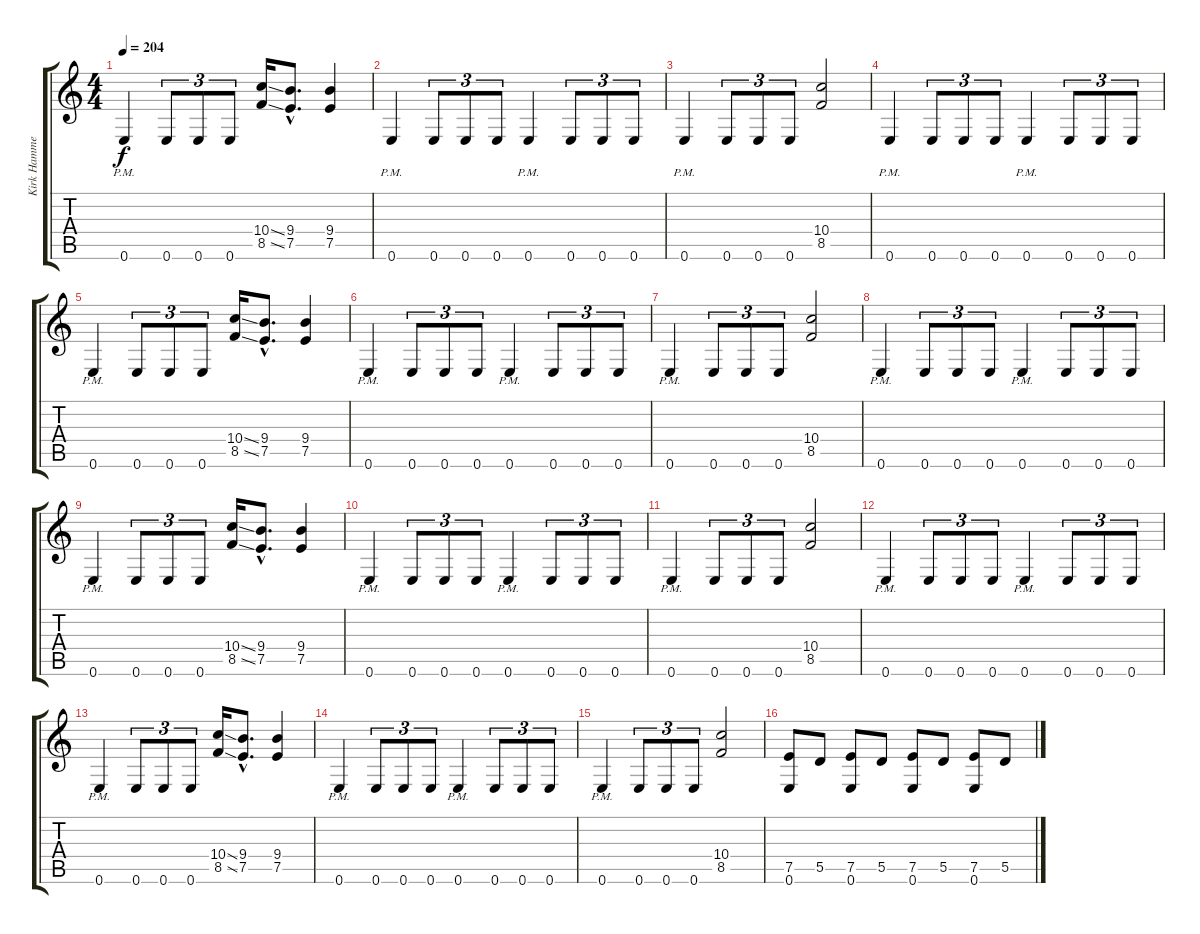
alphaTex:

\track ("Kirk Hammet (Guitar 2)" "Kirk Hamme") {instrument distortionguitar}
\staff {score tabs}
\tuning (E4 B3 G3 D3 A2 E2) {hide}
\ts (4 4)
\tempo 204
\clef g2
\ks c
0.6{pm}.4{dy f} 0.6.8{tu (3 2)} 0.6.8{tu (3 2)} 0.6.8{tu (3 2)} (10.4{ss} 8.5{ss}).16 (9.4{hac} 7.5{hac}).8{d} (9.4 7.5).4 |
0.6{pm}.4 0.6.8{tu (3 2)} 0.6.8{tu (3 2)} 0.6.8{tu (3 2)} 0.6{pm}.4 0.6.8{tu (3 2)} 0.6.8{tu (3 2)} 0.6.8{tu (3 2)} |
0.6{pm}.4 0.6.8{tu (3 2)} 0.6.8{tu (3 2)} 0.6.8{tu (3 2)} (10.4 8.5).2 |
0.6{pm}.4 0.6.8{tu (3 2)} 0.6.8{tu (3 2)} 0.6.8{tu (3 2)} 0.6{pm}.4 0.6.8{tu (3 2)} 0.6.8{tu (3 2)} 0.6.8{tu (3 2)} |
0.6{pm}.4 0.6.8{tu (3 2)} 0.6.8{tu (3 2)} 0.6.8{tu (3 2)} (10.4{ss} 8.5{ss}).16 (9.4{hac} 7.5{hac}).8{d} (9.4 7.5).4 |
0.6{pm}.4 0.6.8{tu (3 2)} 0.6.8{tu (3 2)} 0.6.8{tu (3 2)} 0.6{pm}.4 0.6.8{tu (3 2)} 0.6.8{tu (3 2)} 0.6.8{tu (3 2)} |
0.6{pm}.4 0.6.8{tu (3 2)} 0.6.8{tu (3 2)} 0.6.8{tu (3 2)} (10.4 8.5).2 |
0.6{pm}.4 0.6.8{tu (3 2)} 0.6.8{tu (3 2)} 0.6.8{tu (3 2)} 0.6{pm}.4 0.6.8{tu (3 2)} 0.6.8{tu (3 2)} 0.6.8{tu (3 2)} |
0.6{pm}.4 0.6.8{tu (3 2)} 0.6.8{tu (3 2)} 0.6.8{tu (3 2)} (10.4{ss} 8.5{ss}).16 (9.4{hac} 7.5{hac}).8{d} (9.4 7.5).4 |
0.6{pm}.4 0.6.8{tu (3 2)} 0.6.8{tu (3 2)} 0.6.8{tu (3 2)} 0.6{pm}.4 0.6.8{tu (3 2)} 0.6.8{tu (3 2)} 0.6.8{tu (3 2)} |
0.6{pm}.4 0.6.8{tu (3 2)} 0.6.8{tu (3 2)} 0.6.8{tu (3 2)} (10.4 8.5).2 |
0.6{pm}.4 0.6.8{tu (3 2)} 0.6.8{tu (3 2)} 0.6.8{tu (3 2)} 0.6{pm}.4 0.6.8{tu (3 2)} 0.6.8{tu (3 2)} 0.6.8{tu (3 2)} |
0.6{pm}.4 0.6.8{tu (3 2)} 0.6.8{tu (3 2)} 0.6.8{tu (3 2)} (10.4{ss} 8.5{ss}).16 (9.4{hac} 7.5{hac}).8{d} (9.4 7.5).4 |
0.6{pm}.4 0.6.8{tu (3 2)} 0.6.8{tu (3 2)} 0.6.8{tu (3 2)} 0.6{pm}.4 0.6.8{tu (3 2)} 0.6.8{tu (3 2)} 0.6.8{tu (3 2)} |
0.6{pm}.4 0.6.8{tu (3 2)} 0.6.8{tu (3 2)} 0.6.8{tu (3 2)} (10.4 8.5).2 |
(7.5 0.6).8 5.5.8 (7.5 0.6).8 5.5.8 (7.5 0.6).8 5.5.8 (7.5 0.6).8 5.5.8
